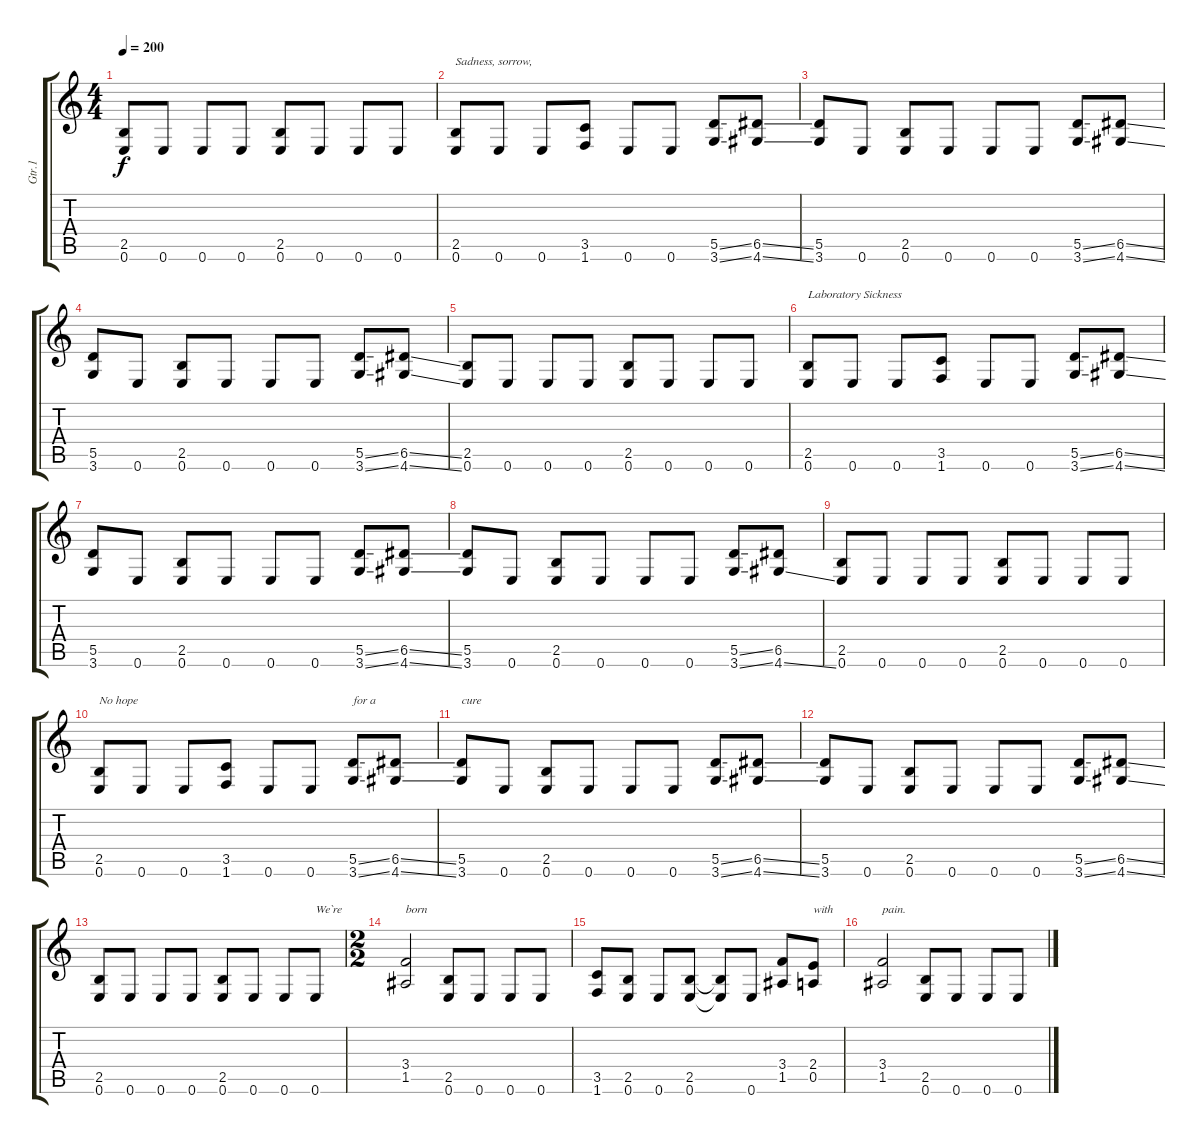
\track ("Gtr.1" "Gtr.1") {instrument distortionguitar}
\staff {score tabs}
\tuning (E4 B3 G3 D3 A2 E2) {hide}
\ts (4 4)
\tempo 200
\clef g2
\ks c
(2.5 0.6).8{dy f} 0.6.8 0.6.8 0.6.8 (2.5 0.6).8 0.6.8 0.6.8 0.6.8 |
(2.5 0.6).8{txt "Sadness, sorrow,"} 0.6.8 0.6.8 (3.5 1.6).8 0.6.8 0.6.8 (5.5{ss} 3.6{ss}).8 (6.5{ss} 4.6{ss}).8 |
(5.5 3.6).8 0.6.8 (2.5 0.6).8 0.6.8 0.6.8 0.6.8 (5.5{ss} 3.6{ss}).8 (6.5{ss} 4.6{ss}).8 |
(5.5 3.6).8 0.6.8 (2.5 0.6).8 0.6.8 0.6.8 0.6.8 (5.5{ss} 3.6{ss}).8 (6.5{ss} 4.6{ss}).8 |
(2.5 0.6).8 0.6.8 0.6.8 0.6.8 (2.5 0.6).8 0.6.8 0.6.8 0.6.8 |
(2.5 0.6).8{txt "Laboratory Sickness"} 0.6.8 0.6.8 (3.5 1.6).8 0.6.8 0.6.8 (5.5{ss} 3.6{ss}).8 (6.5{ss} 4.6{ss}).8 |
(5.5 3.6).8 0.6.8 (2.5 0.6).8 0.6.8 0.6.8 0.6.8 (5.5{ss} 3.6{ss}).8 (6.5{ss} 4.6{ss}).8 |
(5.5 3.6).8 0.6.8 (2.5 0.6).8 0.6.8 0.6.8 0.6.8 (5.5{ss} 3.6{ss}).8 (6.5 4.6{ss}).8 |
(2.5 0.6).8 0.6.8 0.6.8 0.6.8 (2.5 0.6).8 0.6.8 0.6.8 0.6.8 |
(2.5 0.6).8{txt "No hope"} 0.6.8 0.6.8 (3.5 1.6).8 0.6.8 0.6.8 (5.5{ss} 3.6{ss}).8{txt "for a"} (6.5{ss} 4.6{ss}).8 |
(5.5 3.6).8{txt "cure"} 0.6.8 (2.5 0.6).8 0.6.8 0.6.8 0.6.8 (5.5{ss} 3.6{ss}).8 (6.5{ss} 4.6{ss}).8 |
(5.5 3.6).8 0.6.8 (2.5 0.6).8 0.6.8 0.6.8 0.6.8 (5.5{ss} 3.6{ss}).8 (6.5{ss} 4.6{ss}).8 |
(2.5 0.6).8 0.6.8 0.6.8 0.6.8 (2.5 0.6).8 0.6.8 0.6.8 0.6.8{txt "We`re"} |
\ts (2 2)
(3.4 1.5).2{txt "born"} (2.5 0.6).8 0.6.8 0.6.8 0.6.8 |
(3.5 1.6).8 (2.5 0.6).8 0.6.8 (2.5 0.6).8 (2.5{t} 0.6{t}).8 0.6.8 (3.4 1.5).8 (2.4 0.5).8{txt "with"} |
(3.4 1.5).2{txt "pain."} (2.5 0.6).8 0.6.8 0.6.8 0.6.8
